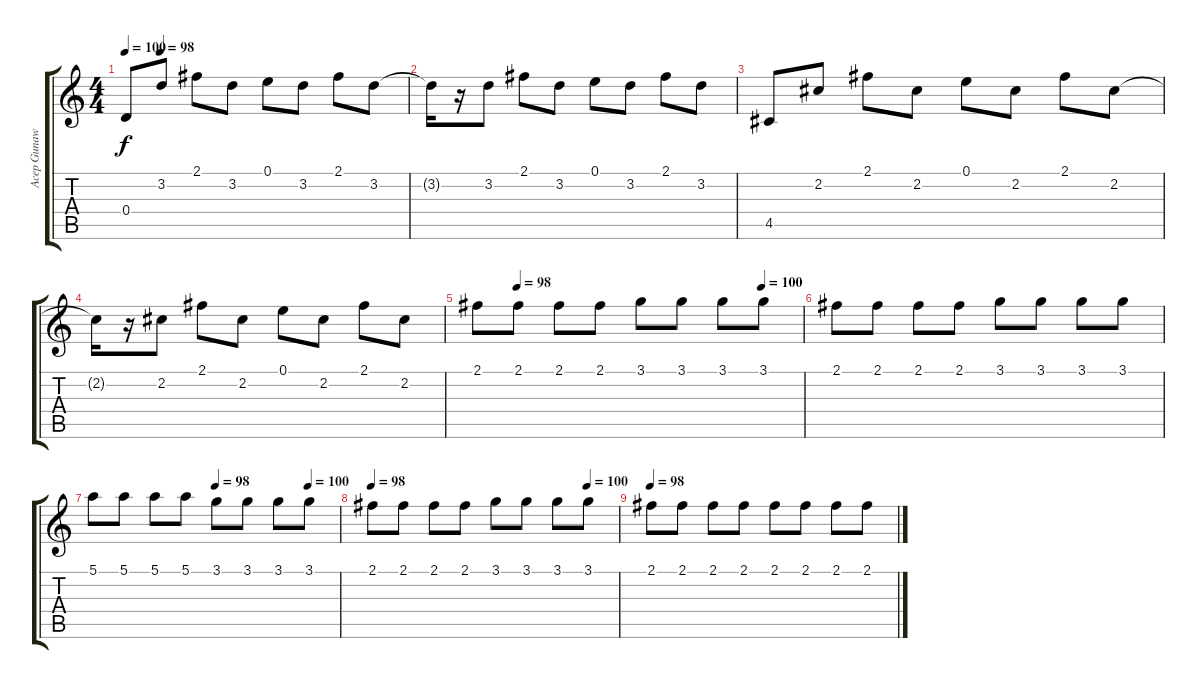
\track ("Acep Gunawan Electrik" "Acep Gunaw") {instrument electricguitarjazz}
\staff {score tabs}
\tuning (E4 B3 G3 D3 A2 E2) {hide}
\ts (4 4)
\tempo 100
\tempo (98 0.125)
\clef g2
\ks c
0.4.8{dy f} 3.2.8 2.1.8 3.2.8 0.1.8 3.2.8 2.1.8 3.2.8 |
3.2{t}.16 r.16 3.2.8 2.1.8 3.2.8 0.1.8 3.2.8 2.1.8 3.2.8 |
4.5.8 2.2.8 2.1.8 2.2.8 0.1.8 2.2.8 2.1.8 2.2.8 |
2.2{t}.16 r.16 2.2.8 2.1.8 2.2.8 0.1.8 2.2.8 2.1.8 2.2.8 |
\tempo (98 0.125)
\tempo (100 0.875)
2.1.8 2.1.8 2.1.8 2.1.8 3.1.8 3.1.8 3.1.8 3.1.8 |
2.1.8 2.1.8 2.1.8 2.1.8 3.1.8 3.1.8 3.1.8 3.1.8 |
\tempo (98 0.5)
\tempo (100 0.875)
5.1.8 5.1.8 5.1.8 5.1.8 3.1.8 3.1.8 3.1.8 3.1.8 |
\tempo 98
\tempo (100 0.875)
2.1.8 2.1.8 2.1.8 2.1.8 3.1.8 3.1.8 3.1.8 3.1.8 |
\tempo 98
2.1.8 2.1.8 2.1.8 2.1.8 2.1.8 2.1.8 2.1.8 2.1.8
